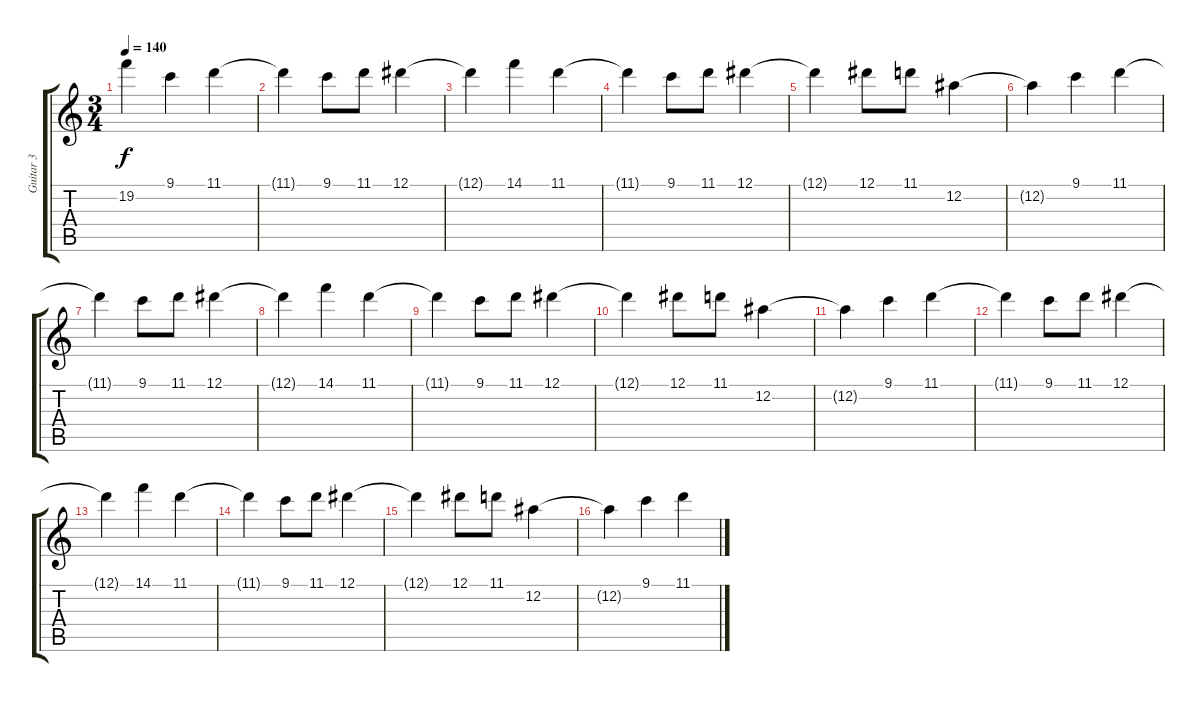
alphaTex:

\track ("Guitar 3" "Guitar 3") {instrument distortionguitar}
\staff {score tabs}
\tuning (Eb4 Bb3 Gb3 Db3 Ab2 Eb2) {hide}
\ts (3 4)
\tempo 140
\clef g2
\ks c
19.2{t}.4{dy f} 9.1.4 11.1.4 |
11.1{t}.4 9.1.8 11.1.8 12.1.4 |
12.1{t}.4 14.1.4 11.1.4 |
11.1{t}.4 9.1.8 11.1.8 12.1.4 |
12.1{t}.4 12.1.8 11.1.8 12.2.4 |
12.2{t}.4 9.1.4 11.1.4 |
11.1{t}.4 9.1.8 11.1.8 12.1.4 |
12.1{t}.4 14.1.4 11.1.4 |
11.1{t}.4 9.1.8 11.1.8 12.1.4 |
12.1{t}.4 12.1.8 11.1.8 12.2.4 |
12.2{t}.4 9.1.4 11.1.4 |
11.1{t}.4 9.1.8 11.1.8 12.1.4 |
12.1{t}.4 14.1.4 11.1.4 |
11.1{t}.4 9.1.8 11.1.8 12.1.4 |
12.1{t}.4 12.1.8 11.1.8 12.2.4 |
12.2{t}.4 9.1.4 11.1.4
